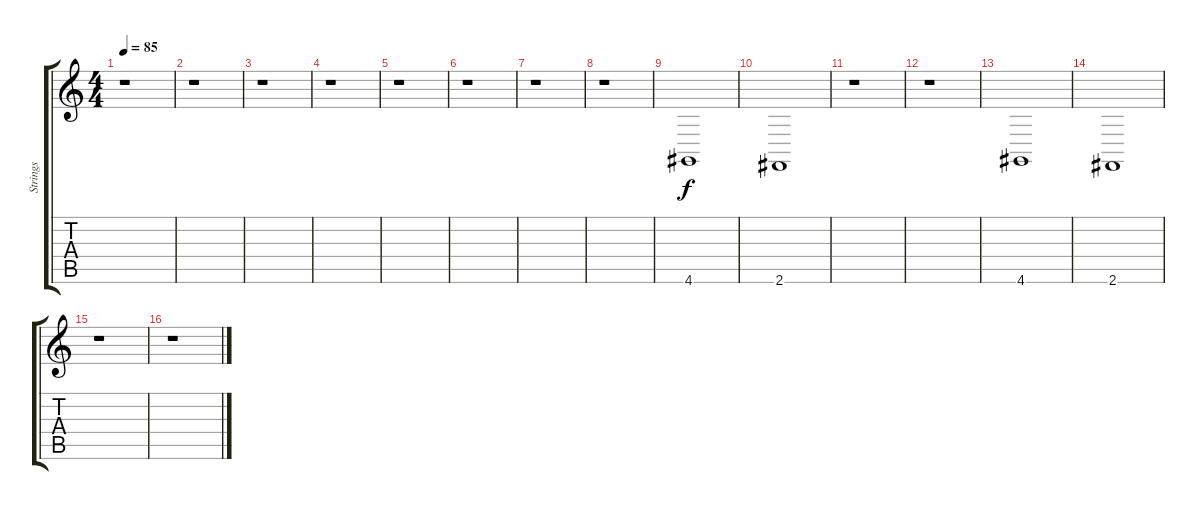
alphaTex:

\track ("Strings" "Strings") {instrument stringensemble1}
\staff {score tabs}
\tuning (E4 B3 G3 D3 A2 E2) {hide}
\ts (4 4)
\tempo 85
\clef g2
\ks c
r.1{dy f} |
r.1 |
r.1 |
r.1 |
r.1 |
r.1 |
r.1 |
r.1 |
4.6.1 |
2.6.1 |
r.1 |
r.1 |
4.6.1 |
2.6.1 |
r.1 |
r.1
